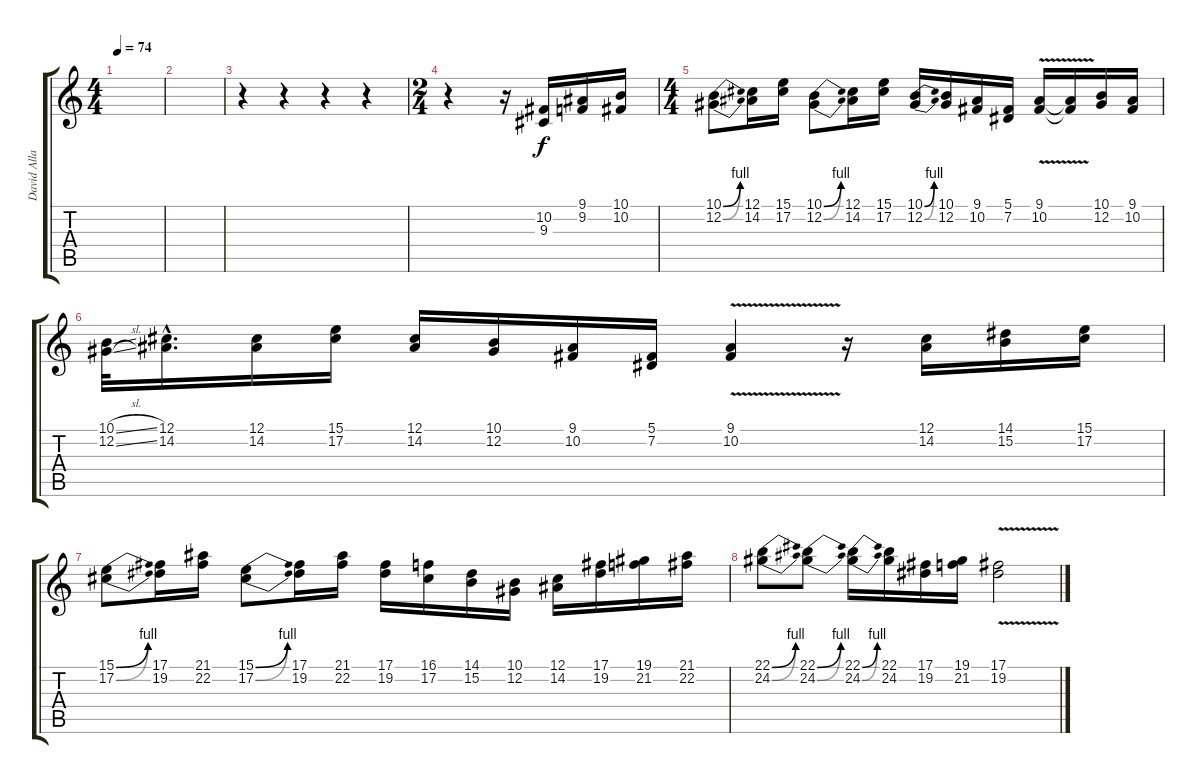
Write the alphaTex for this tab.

\track ("David Allan Coe" "David Alla") {instrument violin}
\staff {score tabs}
\tuning (Db4 Ab3 E3 B2 Gb2 Db2) {hide}
\ts (4 4)
\tempo 74
\clef g2
\ks c
|
|
r.4 r.4 r.4 r.4 |
\ts (2 4)
r.4 r.16 (10.2 9.3).16 (9.1 9.2).16 (10.1 10.2).16 |
\ts (4 4)
(10.1{be (bend 0 0 60 4)} 12.2{be (bend 0 0 60 4)}).8 (12.1 14.2).16 (15.1 17.2).16 (10.1{be (bend 0 0 60 4)} 12.2{be (bend 0 0 60 4)}).8 (12.1 14.2).16 (15.1 17.2).16 (10.1{be (bend 0 0 60 4)} 12.2{be (bend 0 0 60 4)}).16 (10.1 12.2).16 (9.1 10.2).16 (5.1 7.2).16 (9.1{v} 10.2{v}).16 (9.1{t} 10.2{t}).16 (10.1 12.2).16 (9.1 10.2).16 |
(10.1{sl} 12.2{sl}).32 (12.1{hac} 14.2{hac}).16{d} (12.1 14.2).16 (15.1 17.2).16 (12.1 14.2).16 (10.1 12.2).16 (9.1 10.2).16 (5.1 7.2).16 (9.1{v} 10.2{v}).4 r.16 (12.1 14.2).16 (14.1 15.2).16 (15.1 17.2).16 |
(15.1{be (bend 0 0 60 4)} 17.2{be (bend 0 0 60 4)}).8 (17.1 19.2).16 (21.1 22.2).16 (15.1{be (bend 0 0 60 4)} 17.2{be (bend 0 0 60 4)}).8 (17.1 19.2).16 (21.1 22.2).16 (17.1 19.2).16 (16.1 17.2).16 (14.1 15.2).16 (10.1 12.2).16 (12.1 14.2).16 (17.1 19.2).16 (19.1 21.2).16 (21.1 22.2).16 |
(22.1{be (bend 0 0 60 4)} 24.2{be (bend 0 0 60 4)}).8 (22.1{be (bend 0 0 60 4)} 24.2{be (bend 0 0 60 4)}).8 (22.1{be (bend 0 0 60 4)} 24.2{be (bend 0 0 60 4)}).16 (22.1 24.2).16 (17.1 19.2).16 (19.1 21.2).16 (17.1{v} 19.2{v}).2
